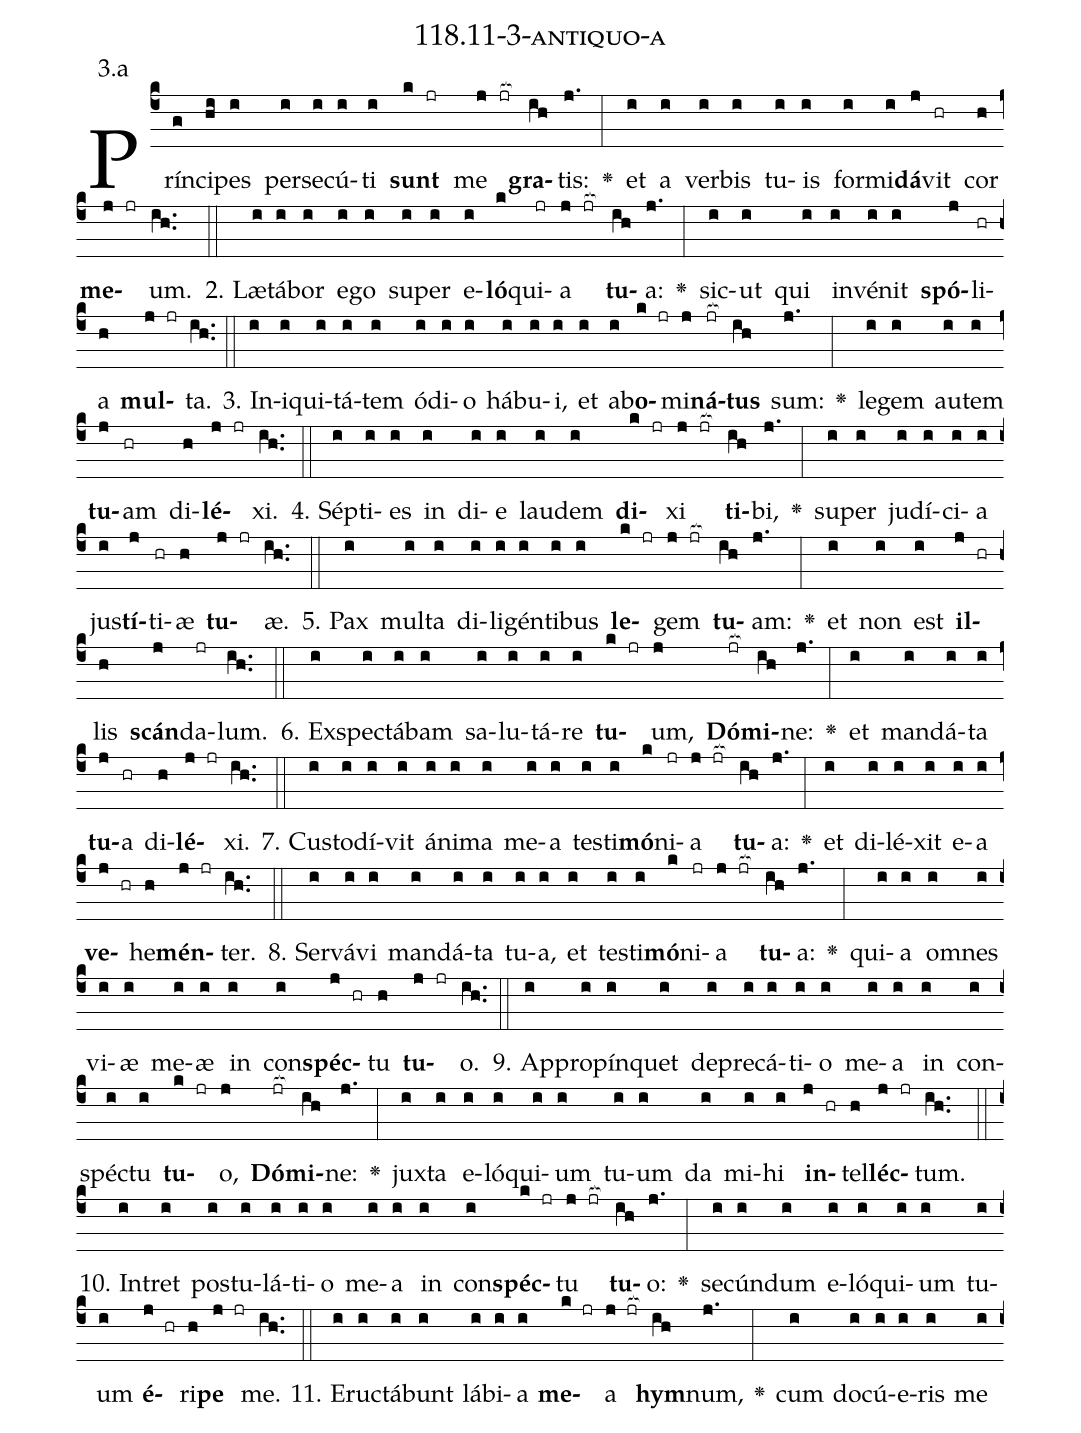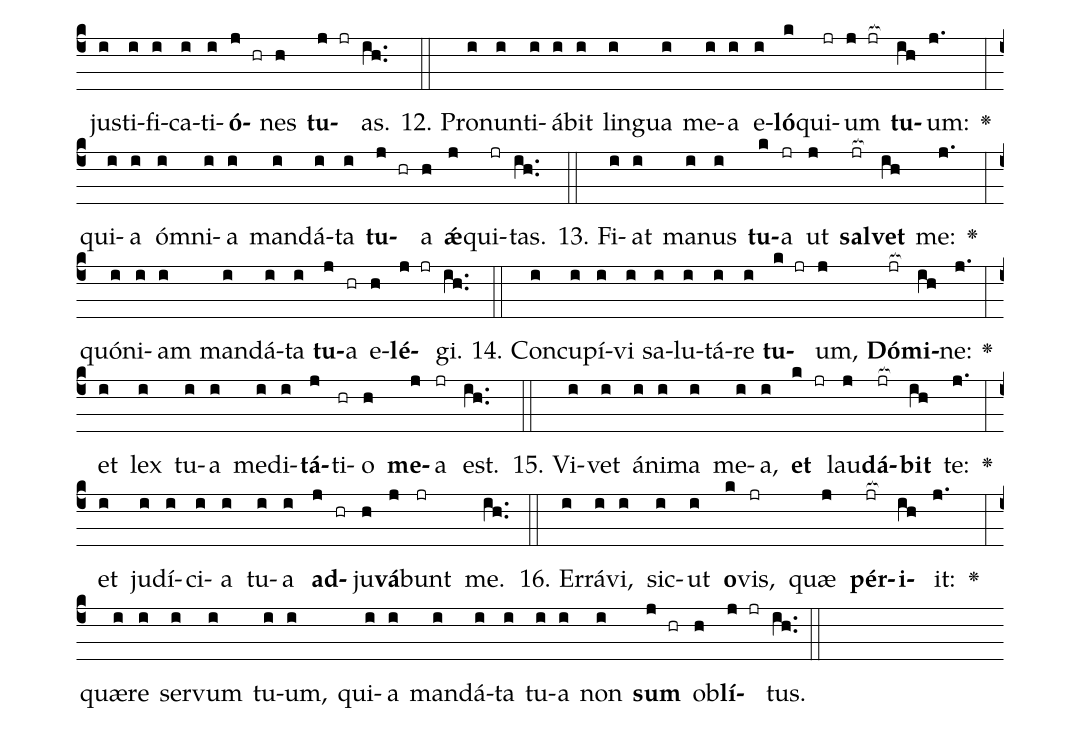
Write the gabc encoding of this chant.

name: 118.11-3-antiquo-a;
annotation: 3.a;
%%
(c4)Prín(g)ci(hi)pes(i) per(i)se(i)cú(i)ti(i) <b>sunt</b>(k jr) me(j jr[ocb:1{]) <b>gra</b>(ih[ocb:0}])tis:(j.) <v>\greheightstar</v>(:) et(i) a(i) ver(i)bis(i) tu(i)is(i) for(i)mi(i)<b>dá</b>(j)vit(hr) cor(h) <b>me</b>(j jr)um.(ih..) (::)
2. Læ(i)tá(i)bor(i) e(i)go(i) su(i)per(i) e(i)<b>ló</b>(k)qui(jr)a(j jr[ocb:1{]) <b>tu</b>(ih[ocb:0}])a:(j.) <v>\greheightstar</v>(:) sic(i)ut(i) qui(i) in(i)vé(i)nit(i) <b>spó</b>(j)li(hr)a(h) <b>mul</b>(j jr)ta.(ih..) (::)
3. In(i)i(i)qui(i)tá(i)tem(i) ó(i)di(i)o(i) há(i)bu(i)i,(i) et(i) ab(i)<b>o</b>(k jr)mi(j)<b>ná</b>(jr[ocb:1{])<b>tus</b>(ih[ocb:0}]) sum:(j.) <v>\greheightstar</v>(:) le(i)gem(i) au(i)tem(i) <b>tu</b>(j)am(hr) di(h)<b>lé</b>(j jr)xi.(ih..) (::)
4. Sép(i)ti(i)es(i) in(i) di(i)e(i) lau(i)dem(i) <b>di</b>(k jr)xi(j jr[ocb:1{]) <b>ti</b>(ih[ocb:0}])bi,(j.) <v>\greheightstar</v>(:) su(i)per(i) ju(i)dí(i)ci(i)a(i) jus(i)<b>tí</b>(j)ti(hr)æ(h) <b>tu</b>(j jr)æ.(ih..) (::)
5. Pax(i) mul(i)ta(i) di(i)li(i)gén(i)ti(i)bus(i) <b>le</b>(k jr)gem(j jr[ocb:1{]) <b>tu</b>(ih[ocb:0}])am:(j.) <v>\greheightstar</v>(:) et(i) non(i) est(i) <b>il</b>(j hr)lis(h) <b>scán</b>(j)da(jr)lum.(ih..) (::)
6. Ex(i)spec(i)tá(i)bam(i) sa(i)lu(i)tá(i)re(i) <b>tu</b>(k jr)um,(j) <b>Dó</b>(jr[ocb:1{])<b>mi</b>(ih[ocb:0}])ne:(j.) <v>\greheightstar</v>(:) et(i) man(i)dá(i)ta(i) <b>tu</b>(j)a(hr) di(h)<b>lé</b>(j jr)xi.(ih..) (::)
7. Cus(i)to(i)dí(i)vit(i) á(i)ni(i)ma(i) me(i)a(i) tes(i)ti(i)<b>mó</b>(k)ni(jr)a(j jr[ocb:1{]) <b>tu</b>(ih[ocb:0}])a:(j.) <v>\greheightstar</v>(:) et(i) di(i)lé(i)xit(i) e(i)a(i) <b>ve</b>(j hr)he(h)<b>mén</b>(j jr)ter.(ih..) (::)
8. Ser(i)vá(i)vi(i) man(i)dá(i)ta(i) tu(i)a,(i) et(i) tes(i)ti(i)<b>mó</b>(k)ni(jr)a(j jr[ocb:1{]) <b>tu</b>(ih[ocb:0}])a:(j.) <v>\greheightstar</v>(:) qui(i)a(i) om(i)nes(i) vi(i)æ(i) me(i)æ(i) in(i) con(i)<b>spéc</b>(j hr)tu(h) <b>tu</b>(j jr)o.(ih..) (::)
9. Ap(i)pro(i)pín(i)quet(i) de(i)pre(i)cá(i)ti(i)o(i) me(i)a(i) in(i) con(i)spéc(i)tu(i) <b>tu</b>(k jr)o,(j) <b>Dó</b>(jr[ocb:1{])<b>mi</b>(ih[ocb:0}])ne:(j.) <v>\greheightstar</v>(:) jux(i)ta(i) e(i)ló(i)qui(i)um(i) tu(i)um(i) da(i) mi(i)hi(i) <b>in</b>(j hr)tel(h)<b>léc</b>(j jr)tum.(ih..) (::)
10. In(i)tret(i) pos(i)tu(i)lá(i)ti(i)o(i) me(i)a(i) in(i) con(i)<b>spéc</b>(k jr)tu(j jr[ocb:1{]) <b>tu</b>(ih[ocb:0}])o:(j.) <v>\greheightstar</v>(:) se(i)cún(i)dum(i) e(i)ló(i)qui(i)um(i) tu(i)um(i) <b>é</b>(j hr)ri(h)<b>pe</b>(j jr) me.(ih..) (::)
11. E(i)ruc(i)tá(i)bunt(i) lá(i)bi(i)a(i) <b>me</b>(k jr)a(j jr[ocb:1{]) <b>hym</b>(ih[ocb:0}])num,(j.) <v>\greheightstar</v>(:) cum(i) do(i)cú(i)e(i)ris(i) me(i) jus(i)ti(i)fi(i)ca(i)ti(i)<b>ó</b>(j hr)nes(h) <b>tu</b>(j jr)as.(ih..) (::)
12. Pro(i)nun(i)ti(i)á(i)bit(i) lin(i)gua(i) me(i)a(i) e(i)<b>ló</b>(k)qui(jr)um(j jr[ocb:1{]) <b>tu</b>(ih[ocb:0}])um:(j.) <v>\greheightstar</v>(:) qui(i)a(i) óm(i)ni(i)a(i) man(i)dá(i)ta(i) <b>tu</b>(j hr)a(h) <b>ǽ</b>(j)qui(jr)tas.(ih..) (::)
13. Fi(i)at(i) ma(i)nus(i) <b>tu</b>(k)a(jr) ut(j) <b>sal</b>(jr[ocb:1{])<b>vet</b>(ih[ocb:0}]) me:(j.) <v>\greheightstar</v>(:) quón(i)i(i)am(i) man(i)dá(i)ta(i) <b>tu</b>(j)a(hr) e(h)<b>lé</b>(j jr)gi.(ih..) (::)
14. Con(i)cu(i)pí(i)vi(i) sa(i)lu(i)tá(i)re(i) <b>tu</b>(k jr)um,(j) <b>Dó</b>(jr[ocb:1{])<b>mi</b>(ih[ocb:0}])ne:(j.) <v>\greheightstar</v>(:) et(i) lex(i) tu(i)a(i) me(i)di(i)<b>tá</b>(j)ti(hr)o(h) <b>me</b>(j)a(jr) est.(ih..) (::)
15. Vi(i)vet(i) á(i)ni(i)ma(i) me(i)a,(i) <b>et</b>(k jr) lau(j)<b>dá</b>(jr[ocb:1{])<b>bit</b>(ih[ocb:0}]) te:(j.) <v>\greheightstar</v>(:) et(i) ju(i)dí(i)ci(i)a(i) tu(i)a(i) <b>ad</b>(j hr)ju(h)<b>vá</b>(j)bunt(jr) me.(ih..) (::)
16. Er(i)rá(i)vi,(i) sic(i)ut(i) <b>o</b>(k)vis,(jr) quæ(j) <b>pér</b>(jr[ocb:1{])<b>i</b>(ih[ocb:0}])it:(j.) <v>\greheightstar</v>(:) quæ(i)re(i) ser(i)vum(i) tu(i)um,(i) qui(i)a(i) man(i)dá(i)ta(i) tu(i)a(i) non(i) <b>sum</b>(j hr) ob(h)<b>lí</b>(j jr)tus.(ih..) (::)
